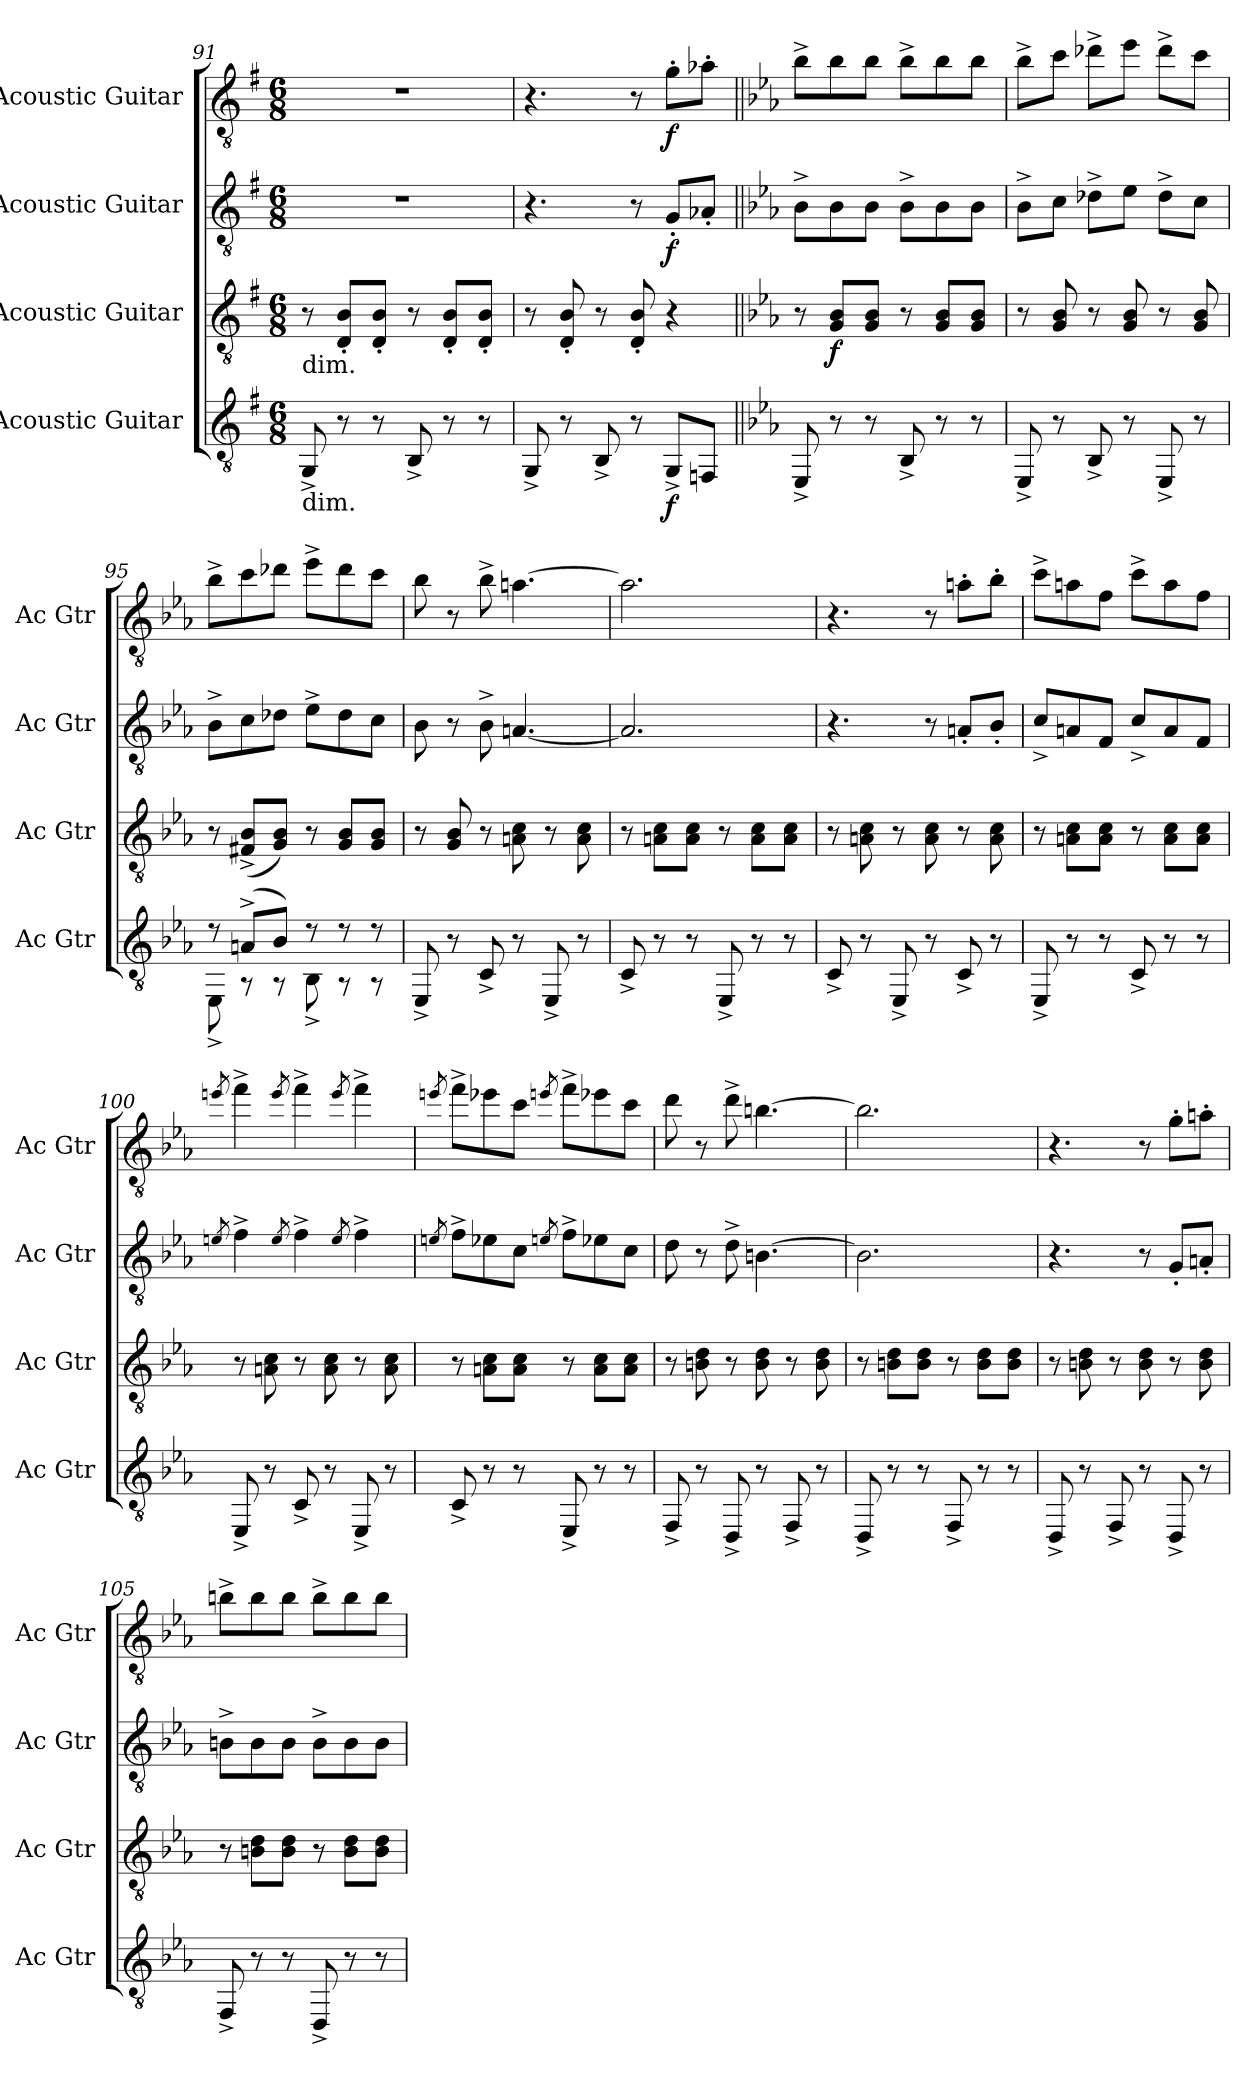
**kern	**dynam	**kern	**dynam	**kern	**dynam	**kern	**dynam
*part4	*part4	*part3	*part3	*part2	*part2	*part1	*part1
*staff4	*staff4	*staff3	*staff3	*staff2	*staff2	*staff1	*staff1
*I"Acoustic Guitar	*	*I"Acoustic Guitar	*	*I"Acoustic Guitar	*	*I"Acoustic Guitar	*
*I'Ac Gtr	*	*I'Ac Gtr	*	*I'Ac Gtr	*	*I'Ac Gtr	*
!!LO:PB:g=z
*clefGv2	*	*clefGv2	*	*clefGv2	*	*clefGv2	*
*k[f#]	*	*k[f#]	*	*k[f#]	*	*k[f#]	*
*G:	*	*G:	*	*G:	*	*G:	*
*M6/8	*	*M6/8	*	*M6/8	*	*M6/8	*
=91	=91	=91	=91	=91	=91	=91	=91
!	!	!LO:TX:b:t=dim.	!	!	!	!	!
!LO:TX:b:t=dim.	!	!	!	!	!	!	!
8GG^/	.	8r	.	2.r	.	2.r	.
8r	.	8D/' 8B/'L	.	.	.	.	.
8r	.	8D/' 8B/'J	.	.	.	.	.
8BB^/	.	8r	.	.	.	.	.
8r	.	8D/' 8B/'L	.	.	.	.	.
8r	.	8D/' 8B/'J	.	.	.	.	.
=92	=92	=92	=92	=92	=92	=92	=92
8GG^/	.	8r	.	4.r	.	4.r	.
8r	.	8D/' 8B/'	.	.	.	.	.
8BB^/	.	8r	.	.	.	.	.
8r	.	8D/' 8B/'	.	8r	.	8r	.
!	!LO:DY:b	!	!	!	!LO:DY:b	!	!LO:DY:b
8GG^/L	f	4r	.	8G'/L	f	8g'\L	f
8FFn/J	.	.	.	8A-X'/J	.	8a-X'\J	.
=93||	=93||	=93||	=93||	=93||	=93||	=93||	=93||
*k[b-e-a-]	*	*k[b-e-a-]	*	*k[b-e-a-]	*	*k[b-e-a-]	*
*E-:	*	*E-:	*	*E-:	*	*E-:	*
8EE-^/	.	8r	.	8B-^\L	.	8b-^\L	.
!	!	!	!LO:DY:b	!	!	!	!
8r	.	8G/ 8B-/L	f	8B-\	.	8b-\	.
8r	.	8G/ 8B-/J	.	8B-\J	.	8b-\J	.
8BB-^/	.	8r	.	8B-^\L	.	8b-^\L	.
8r	.	8G/ 8B-/L	.	8B-\	.	8b-\	.
8r	.	8G/ 8B-/J	.	8B-\J	.	8b-\J	.
=94	=94	=94	=94	=94	=94	=94	=94
8EE-^/	.	8r	.	8B-^\L	.	8b-^\L	.
8r	.	8G/ 8B-/	.	8c\J	.	8cc\J	.
8BB-^/	.	8r	.	8d-X^\L	.	8dd-X^\L	.
8r	.	8G/ 8B-/	.	8e-\J	.	8ee-\J	.
8EE-^/	.	8r	.	8d-^\L	.	8dd-^\L	.
8r	.	8G/ 8B-/	.	8c\J	.	8cc\J	.
!!LO:PB:g=z
=95	=95	=95	=95	=95	=95	=95	=95
*^	*	*	*	*	*	*	*
8r	8EE-^\	.	8r	.	8B-^\L	.	8b-^\L	.
(8An^/L	8rAA	.	(8F#X/^ 8B-/^L	.	8c\	.	8cc\	.
8B-/J)	8rAA	.	8G/ 8B-/J)	.	8d-X\J	.	8dd-X\J	.
8r	8BB-^\	.	8r	.	8e-^\L	.	8ee-^\L	.
8r	8r	.	8G/ 8B-/L	.	8d-\	.	8dd-\	.
8r	8r	.	8G/ 8B-/J	.	8c\J	.	8cc\J	.
*v	*v	*	*	*	*	*	*	*
!!LO:PB:g=z
=96	=96	=96	=96	=96	=96	=96	=96
8EE-^/	.	8r	.	8B-\	.	8b-\	.
8r	.	8G/ 8B-/	.	8r	.	8r	.
8C^/	.	8r	.	8B-^\	.	8b-^\	.
8r	.	8An\ 8c\	.	[4.An/	.	[4.an\	.
8EE-^/	.	8r	.	.	.	.	.
8r	.	8A\ 8c\	.	.	.	.	.
=97	=97	=97	=97	=97	=97	=97	=97
8C^/	.	8r	.	2.A/]	.	2.a\]	.
8r	.	8An\ 8c\L	.	.	.	.	.
8r	.	8A\ 8c\J	.	.	.	.	.
8EE-^/	.	8r	.	.	.	.	.
8r	.	8A\ 8c\L	.	.	.	.	.
8r	.	8A\ 8c\J	.	.	.	.	.
=98	=98	=98	=98	=98	=98	=98	=98
8C^/	.	8r	.	4.r	.	4.r	.
8r	.	8An\ 8c\	.	.	.	.	.
8EE-^/	.	8r	.	.	.	.	.
8r	.	8A\ 8c\	.	8r	.	8r	.
8C^/	.	8r	.	8An'/L	.	8an'\L	.
8r	.	8A\ 8c\	.	8B-'/J	.	8b-'\J	.
=99	=99	=99	=99	=99	=99	=99	=99
8EE-^/	.	8r	.	8c^/L	.	8cc^\L	.
8r	.	8An\ 8c\L	.	8An/	.	8an\	.
8r	.	8A\ 8c\J	.	8F/J	.	8f\J	.
8C^/	.	8r	.	8c^/L	.	8cc^\L	.
8r	.	8A\ 8c\L	.	8A/	.	8a\	.
8r	.	8A\ 8c\J	.	8F/J	.	8f\J	.
!!LO:PB:g=z
=100	=100	=100	=100	=100	=100	=100	=100
.	.	.	.	8qen/	.	8qeen/	.
8EE-^/	.	8r	.	4f^\	.	4ff^\	.
8r	.	8An\ 8c\	.	.	.	.	.
.	.	.	.	8qe/	.	8qee/	.
8C^/	.	8r	.	4f^\	.	4ff^\	.
8r	.	8A\ 8c\	.	.	.	.	.
.	.	.	.	8qe/	.	8qee/	.
8EE-^/	.	8r	.	4f^\	.	4ff^\	.
8r	.	8A\ 8c\	.	.	.	.	.
=101	=101	=101	=101	=101	=101	=101	=101
.	.	.	.	8qen/	.	8qeen/	.
8C^/	.	8r	.	8f^\L	.	8ff^\L	.
8r	.	8An\ 8c\L	.	8e-X\	.	8ee-X\	.
8r	.	8A\ 8c\J	.	8c\J	.	8cc\J	.
.	.	.	.	8qen/	.	8qeen/	.
8EE-^/	.	8r	.	8f^\L	.	8ff^\L	.
8r	.	8A\ 8c\L	.	8e-X\	.	8ee-X\	.
8r	.	8A\ 8c\J	.	8c\J	.	8cc\J	.
=102	=102	=102	=102	=102	=102	=102	=102
8FF^/	.	8r	.	8d\	.	8dd\	.
8r	.	8Bn\ 8d\	.	8r	.	8r	.
8DD^/	.	8r	.	8d^\	.	8dd^\	.
8r	.	8B\ 8d\	.	[4.Bn\	.	[4.bn\	.
8FF^/	.	8r	.	.	.	.	.
8r	.	8B\ 8d\	.	.	.	.	.
=103	=103	=103	=103	=103	=103	=103	=103
8DD^/	.	8r	.	2.B\]	.	2.b\]	.
8r	.	8Bn\ 8d\L	.	.	.	.	.
8r	.	8B\ 8d\J	.	.	.	.	.
8FF^/	.	8r	.	.	.	.	.
8r	.	8B\ 8d\L	.	.	.	.	.
8r	.	8B\ 8d\J	.	.	.	.	.
=104	=104	=104	=104	=104	=104	=104	=104
8DD^/	.	8r	.	4.r	.	4.r	.
8r	.	8Bn\ 8d\	.	.	.	.	.
8FF^/	.	8r	.	.	.	.	.
8r	.	8B\ 8d\	.	8r	.	8r	.
8DD^/	.	8r	.	8G'/L	.	8g'\L	.
8r	.	8B\ 8d\	.	8An'/J	.	8an'\J	.
!!LO:PB:g=z
=105	=105	=105	=105	=105	=105	=105	=105
8FF^/	.	8r	.	8Bn^\L	.	8bn^\L	.
8r	.	8Bn\ 8d\L	.	8B\	.	8b\	.
8r	.	8B\ 8d\J	.	8B\J	.	8b\J	.
8DD^/	.	8r	.	8B^\L	.	8b^\L	.
8r	.	8B\ 8d\L	.	8B\	.	8b\	.
8r	.	8B\ 8d\J	.	8B\J	.	8b\J	.
=	=	=	=	=	=	=	=
*-	*-	*-	*-	*-	*-	*-	*-
